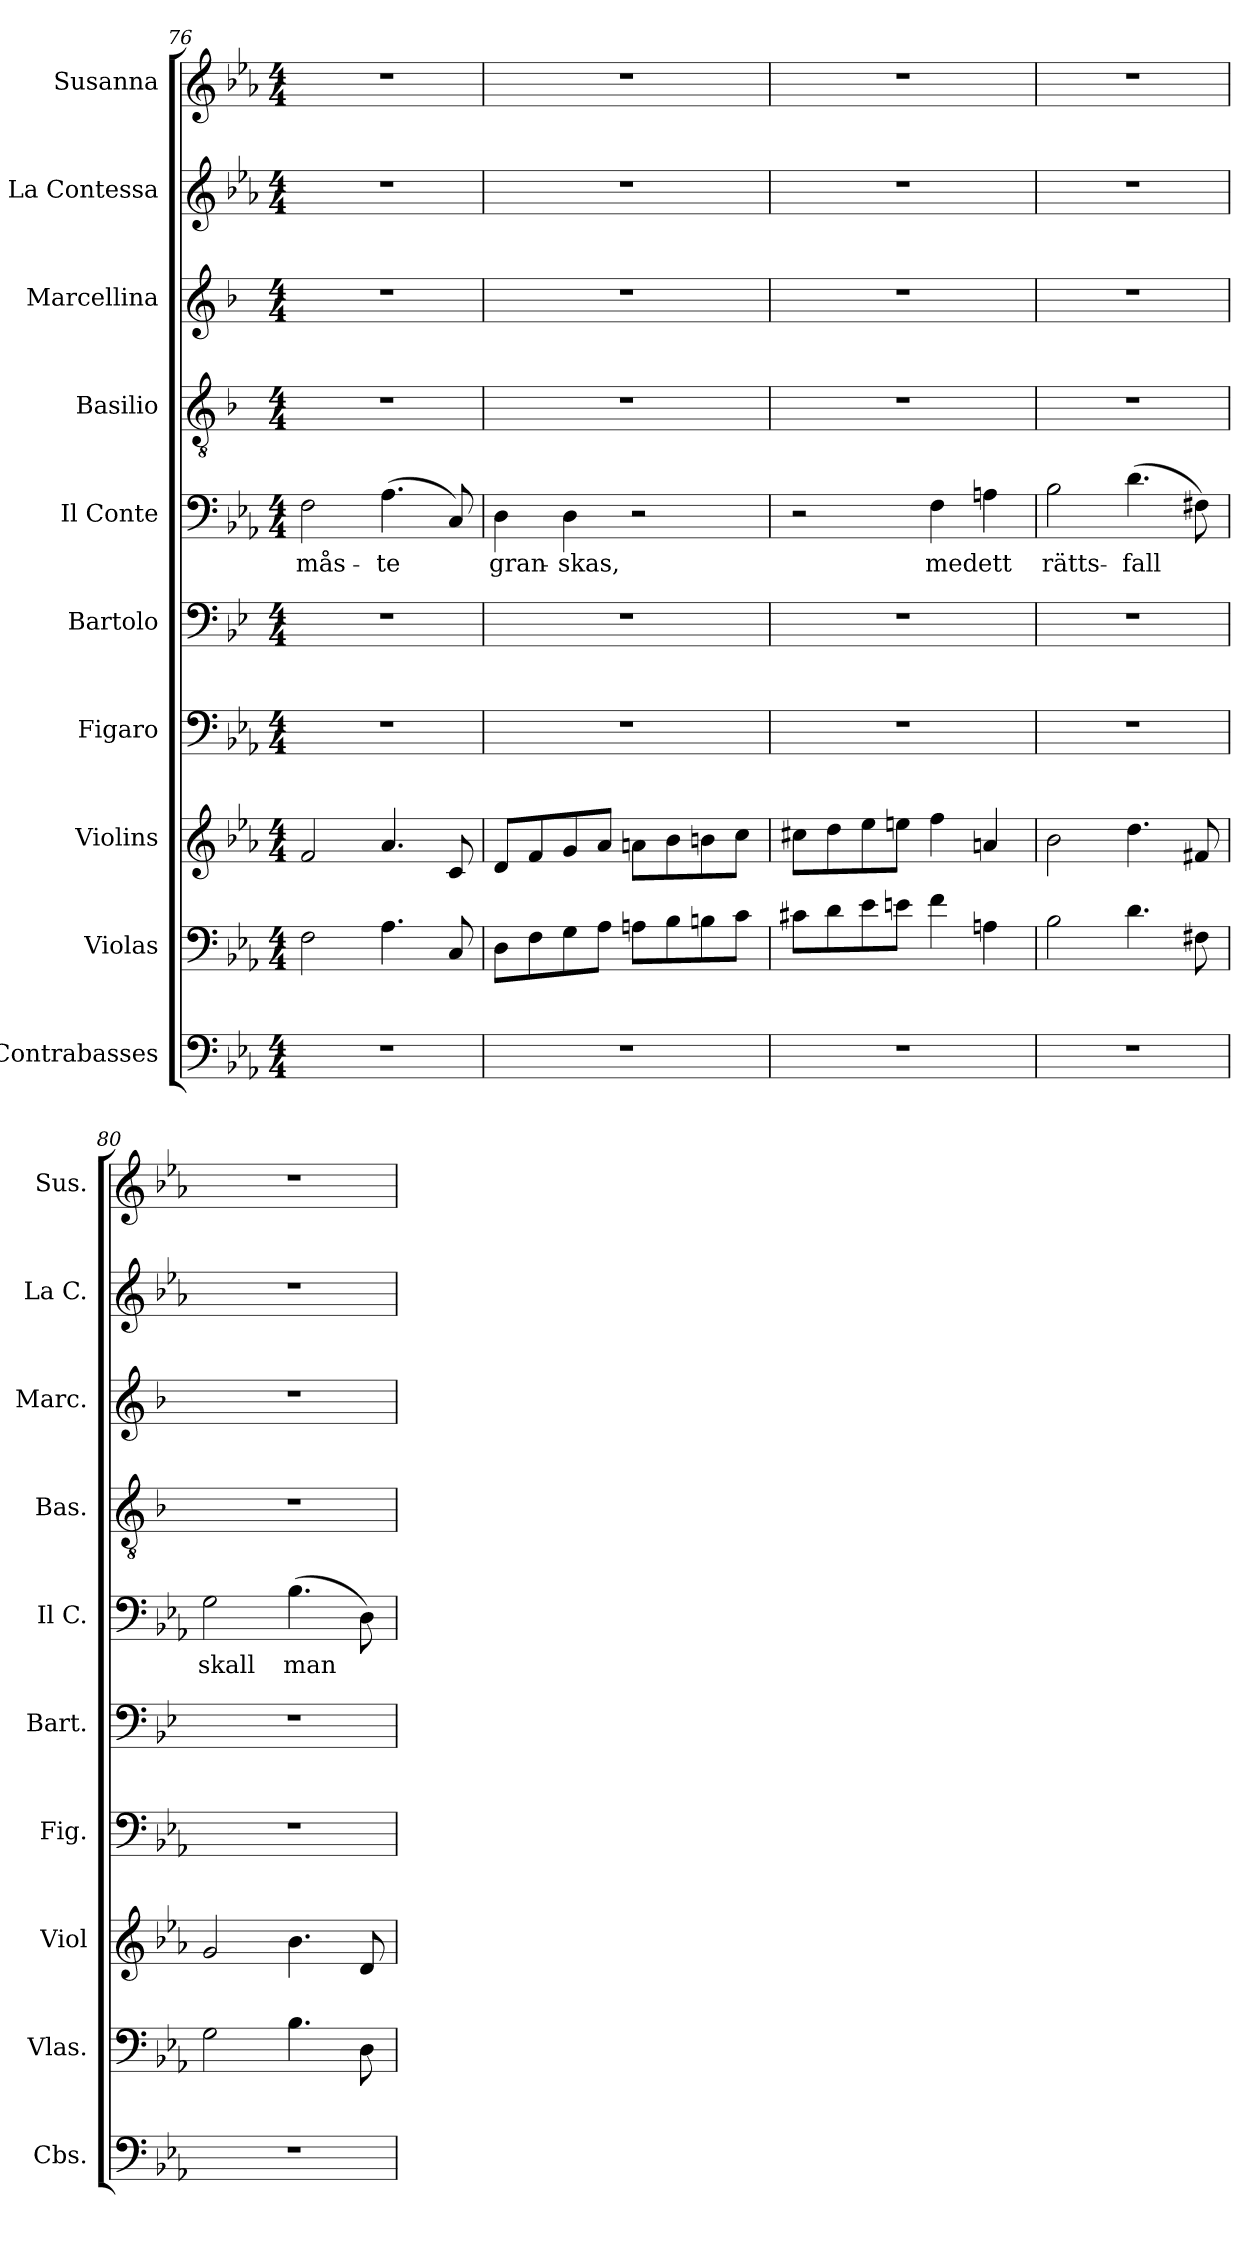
**kern	**kern	**kern	**kern	**kern	**kern	**text	**kern	**kern	**kern	**kern
*part10	*part9	*part8	*part7	*part6	*part5	*part5	*part4	*part3	*part2	*part1
*staff10	*staff9	*staff8	*staff7	*staff6	*staff5	*staff5	*staff4	*staff3	*staff2	*staff1
*I"Contrabasses	*I"Violas	*I"Violins	*I"Figaro	*I"Bartolo	*I"Il Conte	*	*I"Basilio	*I"Marcellina	*I"La Contessa	*I"Susanna
*I'Cbs.	*I'Vlas.	*I'Viol	*I'Fig.	*I'Bart.	*I'Il C.	*	*I'Bas.	*I'Marc.	*I'La C.	*I'Sus.
*clefF4	*clefF4	*clefG2	*clefF4	*clefF4	*clefF4	*	*clefGv2	*clefG2	*clefG2	*clefG2
*ITrd7c12	*	*	*	*ITrd4c7	*	*	*ITrd1c2	*ITrd1c2	*	*
*k[b-e-a-]	*k[b-e-a-]	*k[b-e-a-]	*k[b-e-a-]	*k[b-e-a-]	*k[b-e-a-]	*	*k[b-e-a-]	*k[b-e-a-]	*k[b-e-a-]	*k[b-e-a-]
*M4/4	*M4/4	*M4/4	*M4/4	*M4/4	*M4/4	*	*M4/4	*M4/4	*M4/4	*M4/4
=76	=76	=76	=76	=76	=76	=76	=76	=76	=76	=76
!	!	!	!	!	!	!LO:LY:b	!	!	!	!
1r	2F\	2f/	1r	1r	2F\	mås-	1r	1r	1r	1r
!	!	!	!	!	!	!LO:LY:b	!	!	!	!
.	4.A-\	4.a-/	.	.	(>4.A-\	-te	.	.	.	.
.	8C/	8c/	.	.	8C/)	.	.	.	.	.
=77	=77	=77	=77	=77	=77	=77	=77	=77	=77	=77
!	!	!	!	!	!	!LO:LY:b	!	!	!	!
1r	8D\L	8d/L	1r	1r	4D\	gran-	1r	1r	1r	1r
.	8F\	8f/	.	.	.	.	.	.	.	.
!	!	!	!	!	!	!LO:LY:b	!	!	!	!
.	8G\	8g/	.	.	4D\	-skas,	.	.	.	.
.	8A-\J	8a-/J	.	.	.	.	.	.	.	.
.	8An\L	8an\L	.	.	2r	.	.	.	.	.
.	8B-\	8b-\	.	.	.	.	.	.	.	.
.	8Bn\	8bn\	.	.	.	.	.	.	.	.
.	8c\J	8cc\J	.	.	.	.	.	.	.	.
!!LO:PB:g=z
=78	=78	=78	=78	=78	=78	=78	=78	=78	=78	=78
1r	8c#X\L	8cc#X\L	1r	1r	2r	.	1r	1r	1r	1r
.	8d\	8dd\	.	.	.	.	.	.	.	.
.	8e-\	8ee-\	.	.	.	.	.	.	.	.
.	8en\J	8een\J	.	.	.	.	.	.	.	.
!	!	!	!	!	!	!LO:LY:b	!	!	!	!
.	4f\	4ff\	.	.	4F\	med	.	.	.	.
!	!	!	!	!	!	!LO:LY:b	!	!	!	!
.	4An\	4an/	.	.	4An\	ett	.	.	.	.
=79	=79	=79	=79	=79	=79	=79	=79	=79	=79	=79
!	!	!	!	!	!	!LO:LY:b	!	!	!	!
1r	2B-\	2b-\	1r	1r	2B-\	rätts-	1r	1r	1r	1r
!	!	!	!	!	!	!LO:LY:b	!	!	!	!
.	4.d\	4.dd\	.	.	(>4.d\	-fall	.	.	.	.
.	8F#X\	8f#X/	.	.	8F#X\)	.	.	.	.	.
=80	=80	=80	=80	=80	=80	=80	=80	=80	=80	=80
!	!	!	!	!	!	!LO:LY:b	!	!	!	!
1r	2G\	2g/	1r	1r	2G\	skall	1r	1r	1r	1r
!	!	!	!	!	!	!LO:LY:b	!	!	!	!
.	4.B-\	4.b-\	.	.	(>4.B-\	man	.	.	.	.
.	8D\	8d/	.	.	8D\)	.	.	.	.	.
=	=	=	=	=	=	=	=	=	=	=
*-	*-	*-	*-	*-	*-	*-	*-	*-	*-	*-
